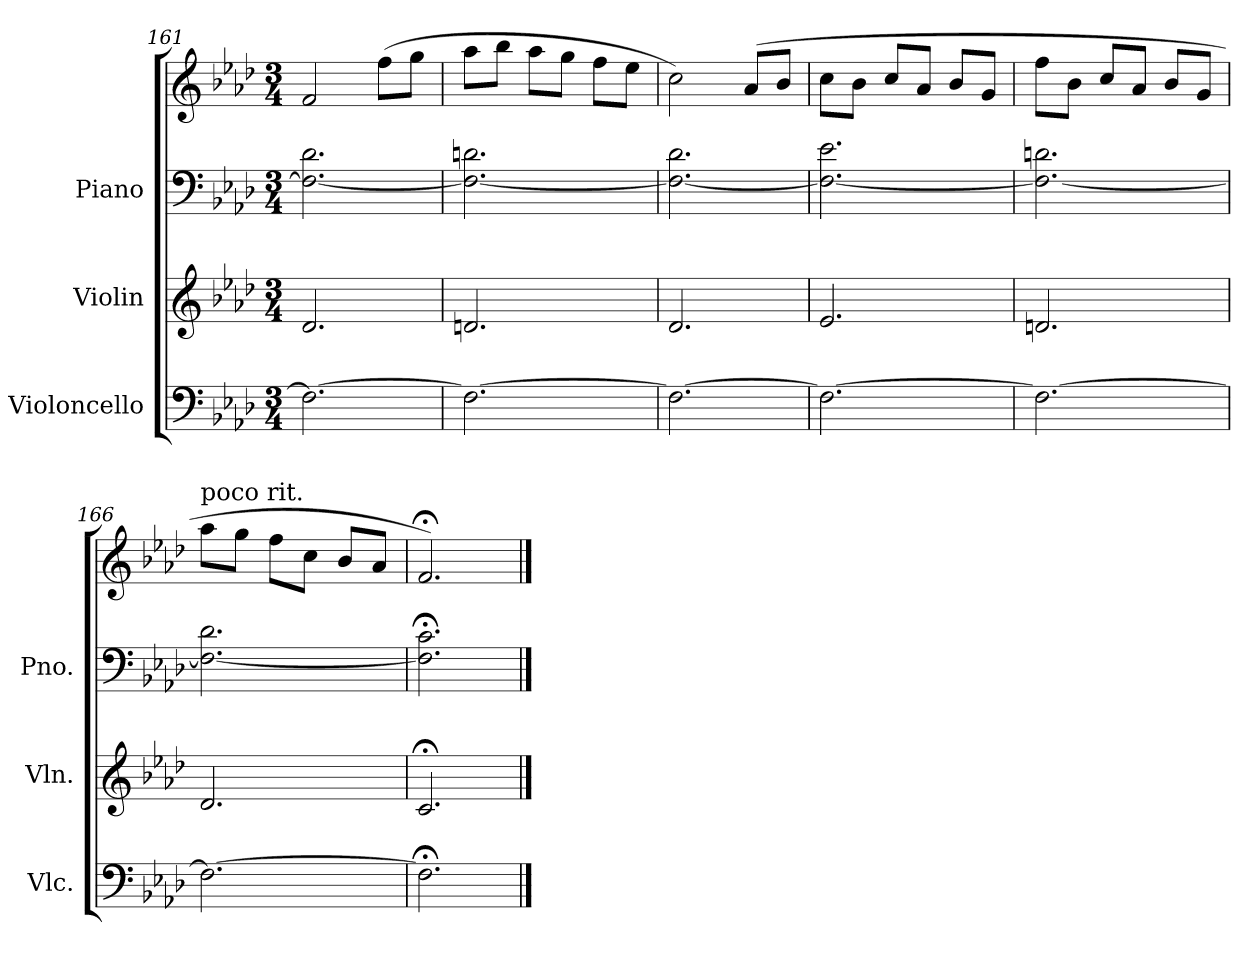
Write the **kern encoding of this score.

**kern	**kern	**kern	**kern
*part3	*part2	*part1	*part1
*staff4	*staff3	*staff2	*staff1
*I"Violoncello	*I"Violin	*I"Piano	*
*I'Vlc.	*I'Vln.	*I'Pno.	*
*clefF4	*clefG2	*clefF4	*clefG2
*k[b-e-a-d-]	*k[b-e-a-d-]	*k[b-e-a-d-]	*k[b-e-a-d-]
*A-:	*A-:	*A-:	*A-:
*M3/4	*M3/4	*M3/4	*M3/4
=161	=161	=161	=161
2.F\_	2.d-/	2.F\_ 2.d-\	2f/
.	.	.	(8ff\L
.	.	.	8gg\J
=162	=162	=162	=162
2.F\_	2.dn/	2.F\_ 2.dn\	8aa-\L
.	.	.	8bb-\J
.	.	.	8aa-\L
.	.	.	8gg\J
.	.	.	8ff\L
.	.	.	8ee-\J
!!LO:PB:g=z
=163	=163	=163	=163
2.F\_	2.d-/	2.F\_ 2.d-\	2cc\)
.	.	.	(8a-/L
.	.	.	8b-/J
=164	=164	=164	=164
2.F\_	2.e-/	2.F\_ 2.e-\	8cc\L
.	.	.	8b-\J
.	.	.	8cc/L
.	.	.	8a-/J
.	.	.	8b-/L
.	.	.	8g/J
!!LO:PB:g=z
=165	=165	=165	=165
2.F\_	2.dn/	2.F\_ 2.dn\	8ff\L
.	.	.	8b-\J
.	.	.	8cc/L
.	.	.	8a-/J
.	.	.	8b-/L
.	.	.	8g/J
=166	=166	=166	=166
!	!	!	!LO:TX:a:t=poco rit.
2.F\_	2.d-/	2.F\_ 2.d-\	8aa-\L
.	.	.	8gg\J
.	.	.	8ff\L
.	.	.	8cc\J
.	.	.	8b-/L
.	.	.	8a-/J
!!LO:PB:g=z
=167	=167	=167	=167
2.F;<\]	2.c;</	2.F\];< 2.c\;<	2.f;</)
==	==	==	==
*-	*-	*-	*-
